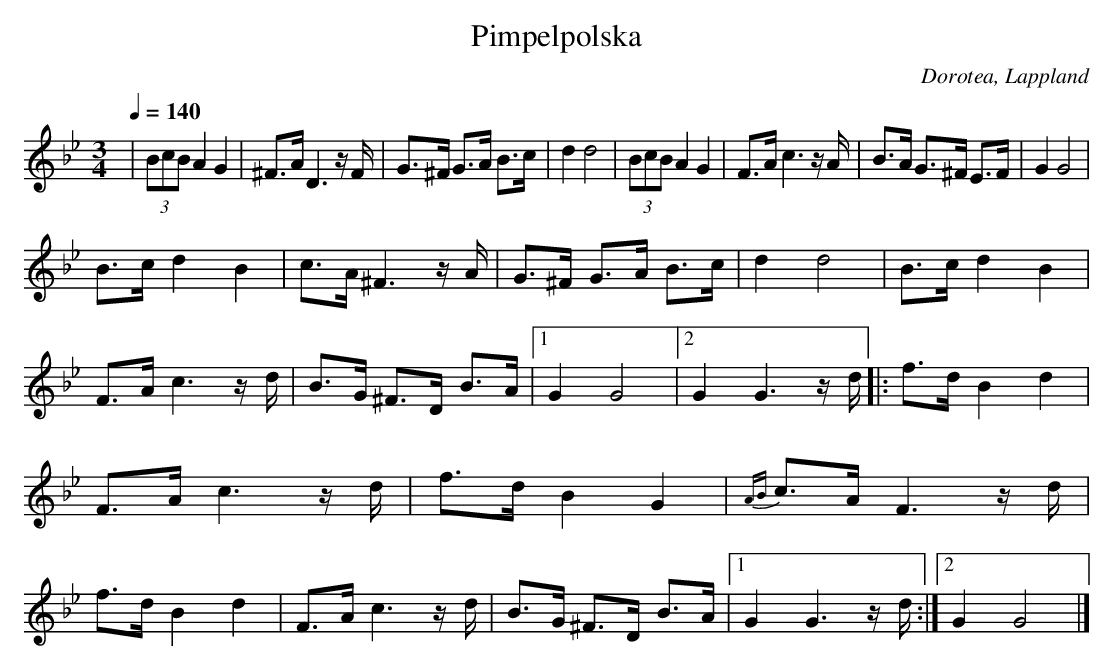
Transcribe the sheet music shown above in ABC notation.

X:1
T:Pimpelpolska
O:Dorotea, Lappland
Q:1/4=140
M:3/4
L:1/16
K:Gm
|(3B2c2B2 A4 G4 | ^F3A D6 z F | G3^F G3A B3c | d4 d8 | (3B2c2B2 A4 G4 |F3A c6 z A | B3A G3^F E3F | G4 G8 |
B3c d4 B4| c3A ^F6 z A |G3^F G3A B3c | d4 d8| B3c d4 B4 | F3A c6 z d| B3G ^F3D B3A |1 G4 G8 |2 G4 G6 z d |: f3d B4 d4 | F3A c6 z d |f3d B4 G4 | {AB}c3A F6 z d| f3d B4 d4 | F3A c6 z d | B3G ^F3D B3A|1 G4 G6 z d :|2 G4 G8|]
